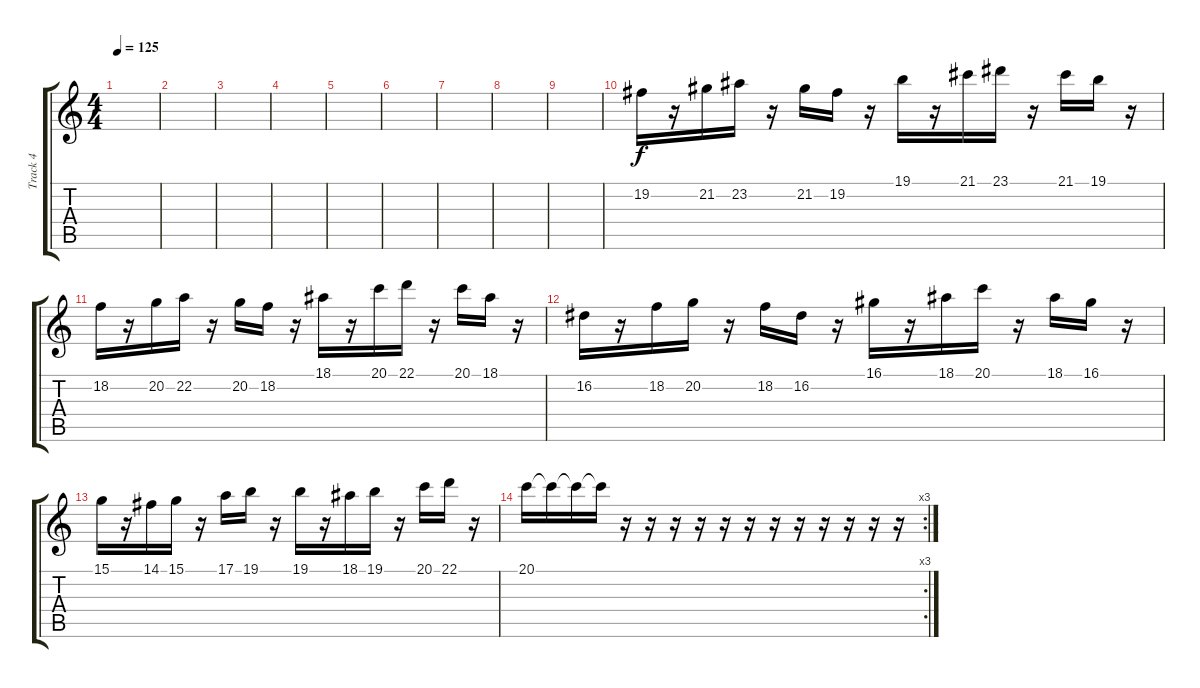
\track ("Track 4" "Track 4") {instrument flute bank 255}
\staff {score tabs}
\tuning (E4 B3 G3 D3 A2 E2) {hide}
\ts (4 4)
\tempo 125
\clef g2
\ks c
|
|
|
|
|
|
|
|
|
19.2.16 r.16 21.2.16 23.2.16 r.16 21.2.16 19.2.16 r.16 19.1.16 r.16 21.1.16 23.1.16 r.16 21.1.16 19.1.16 r.16 |
18.2.16 r.16 20.2.16 22.2.16 r.16 20.2.16 18.2.16 r.16 18.1.16 r.16 20.1.16 22.1.16 r.16 20.1.16 18.1.16 r.16 |
16.2.16 r.16 18.2.16 20.2.16 r.16 18.2.16 16.2.16 r.16 16.1.16 r.16 18.1.16 20.1.16 r.16 18.1.16 16.1.16 r.16 |
15.1.16 r.16 14.1.16 15.1.16 r.16 17.1.16 19.1.16 r.16 19.1.16 r.16 18.1.16 19.1.16 r.16 20.1.16 22.1.16 r.16 |
\rc 3
20.1.16 20.1{t}.16 20.1{t}.16 20.1{t}.16 r.16 r.16 r.16 r.16 r.16 r.16 r.16 r.16 r.16 r.16 r.16 r.16
